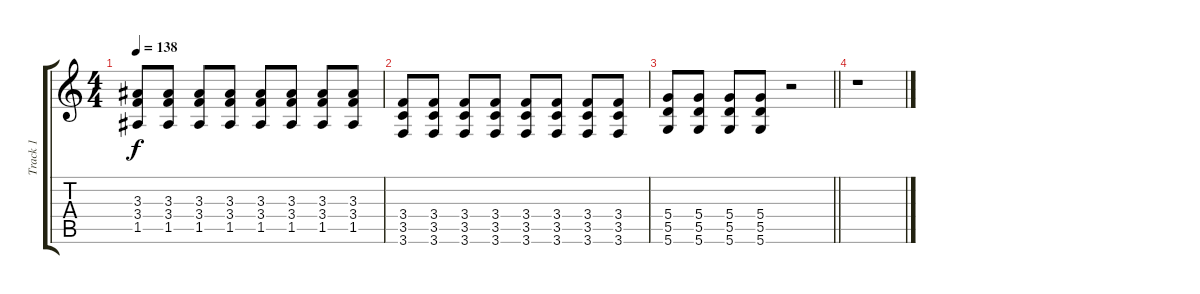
\track ("Track 1" "Track 1") {instrument electricguitarjazz}
\staff {score tabs}
\tuning (E4 B3 G3 D3 A2 D2) {hide}
\ts (4 4)
\tempo 138
\clef g2
\ks c
(3.3 3.4 1.5).8{dy f} (3.3 3.4 1.5).8 (3.3 3.4 1.5).8 (3.3 3.4 1.5).8 (3.3 3.4 1.5).8 (3.3 3.4 1.5).8 (3.3 3.4 1.5).8 (3.3 3.4 1.5).8 |
(3.4 3.5 3.6).8 (3.4 3.5 3.6).8 (3.4 3.5 3.6).8 (3.4 3.5 3.6).8 (3.4 3.5 3.6).8 (3.4 3.5 3.6).8 (3.4 3.5 3.6).8 (3.4 3.5 3.6).8 |
\barLineRight lightlight
(5.4 5.5 5.6).8 (5.4 5.5 5.6).8 (5.4 5.5 5.6).8 (5.4 5.5 5.6).8 r.2 |
r.1
